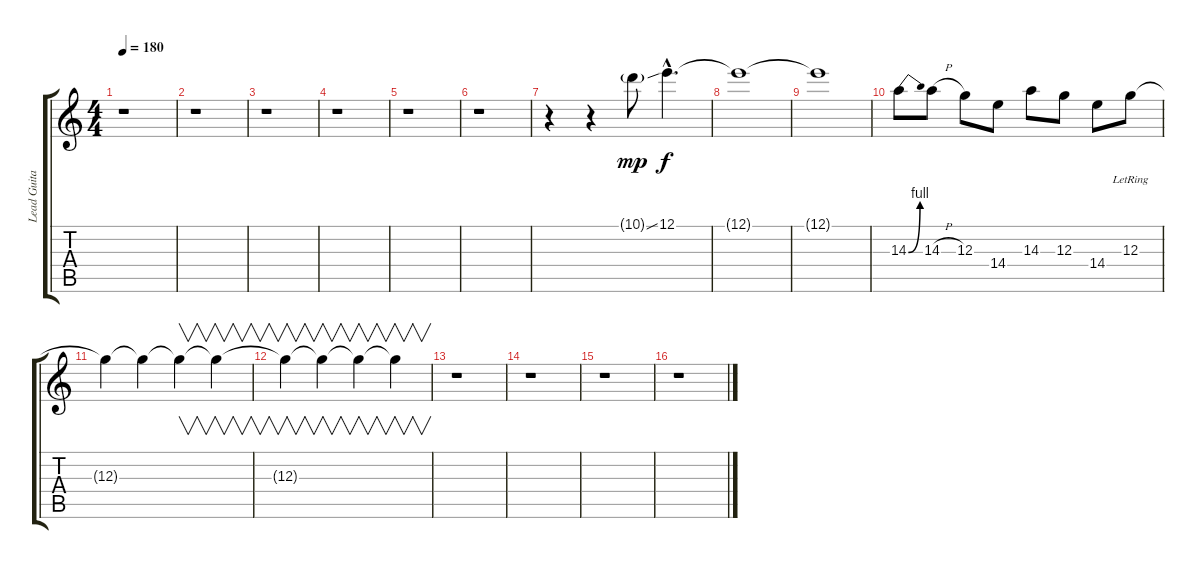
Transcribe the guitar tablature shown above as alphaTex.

\track ("Lead Guitar" "Lead Guita") {instrument distortionguitar}
\staff {score tabs}
\tuning (E4 B3 G3 D3 A2 E2) {hide}
\ts (4 4)
\tempo 180
\clef g2
\ks c
r.1{dy mp} |
r.1 |
r.1 |
r.1 |
r.1 |
r.1 |
r.4 r.4 10.1{ss g}.8 12.1{hac}.4{d dy f} |
12.1{t}.1 |
12.1{t}.1 |
14.3{be (bend 0 0 60 4)}.8{volume 10} 14.3{h}.8 12.3.8 14.4.8{volume 10} 14.3.8 12.3.8 14.4.8 12.3{lr}.8{volume 8} |
12.3{t}.4{volume 8} 12.3{t}.4{volume 7} 12.3{t}.4{v volume 6} 12.3{t}.4{v volume 5} |
12.3{t}.4{v volume 4} 12.3{t}.4{v volume 3} 12.3{t}.4{v volume 2} 12.3{t}.4{v volume 1} |
r.1 |
r.1 |
r.1 |
r.1
